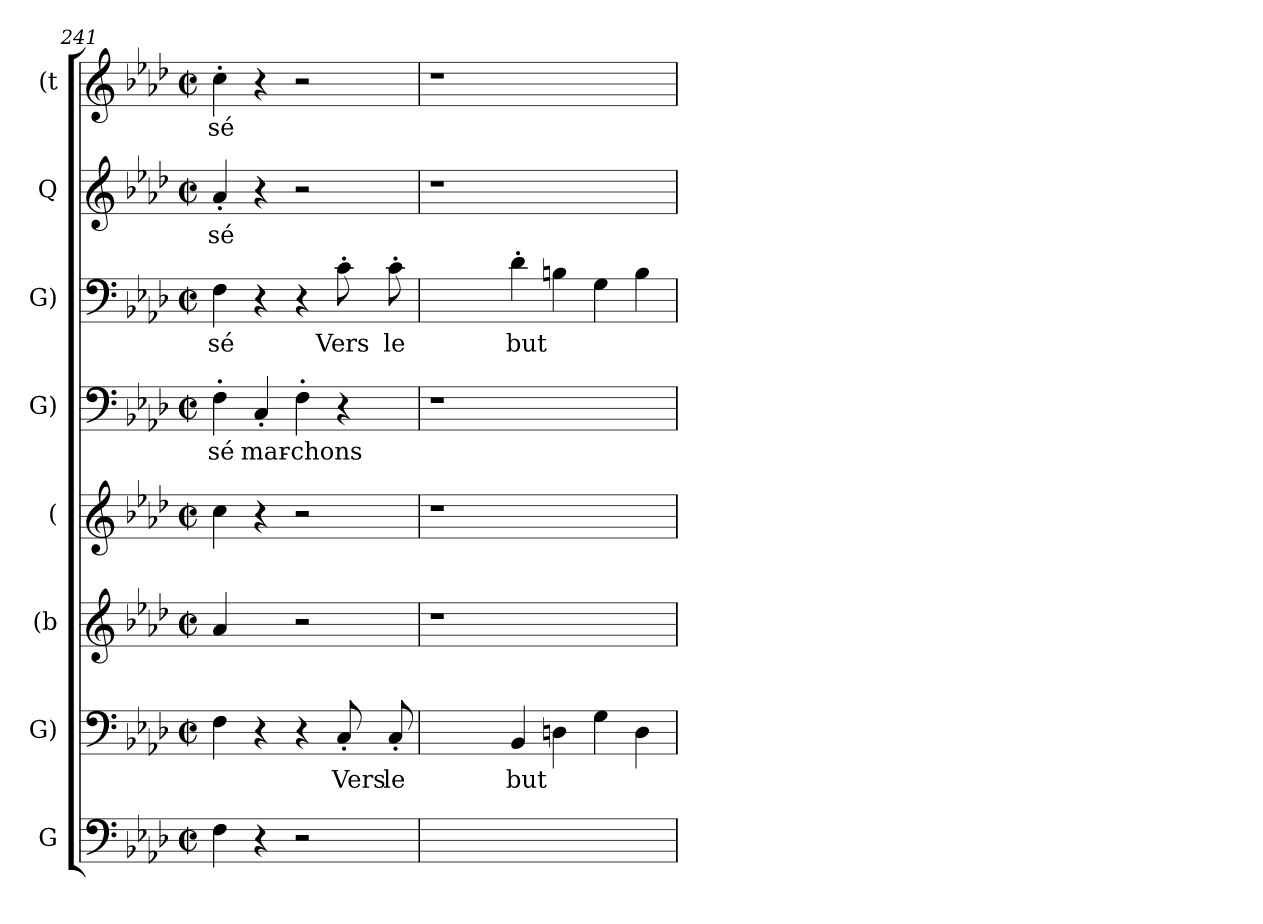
**kern	**kern	**text	**kern	**kern	**kern	**text	**kern	**text	**kern	**text	**kern	**text
*part8	*part7	*part7	*part6	*part5	*part4	*part4	*part3	*part3	*part2	*part2	*part1	*part1
*staff8	*staff7	*staff7	*staff6	*staff5	*staff4	*staff4	*staff3	*staff3	*staff2	*staff2	*staff1	*staff1
*I"G	*I"G)	*	*I"(b	*I"(	*I"G)	*	*I"G)	*	*I"Q	*	*I"(t	*
*clefF4	*clefF4	*	*clefG2	*clefG2	*clefF4	*	*clefF4	*	*clefG2	*	*clefG2	*
*k[b-e-a-d-]	*k[b-e-a-d-]	*	*k[b-e-a-d-]	*k[b-e-a-d-]	*k[b-e-a-d-]	*	*k[b-e-a-d-]	*	*k[b-e-a-d-]	*	*k[b-e-a-d-]	*
*M2/2	*M2/2	*	*M2/2	*M2/2	*M2/2	*	*M2/2	*	*M2/2	*	*M2/2	*
*met(c|)	*met(c|)	*	*met(c|)	*met(c|)	*met(c|)	*	*met(c|)	*	*met(c|)	*	*met(c|)	*
=241	=241	=241	=241	=241	=241	=241	=241	=241	=241	=241	=241	=241
4Fi\	4Fi\	.	4a-i/	4cci\	4F'>i\	sé	4Fi\	sé	4a-'<i/	sé	4cc'>i\	sé
4r	4r	.	4ryy	4r	4C'<i/	mar-	4r	.	4r	.	4r	.
2r	4r	.	2r	2r	4F'>i\	chons	4r	.	2r	.	2r	.
.	8C'<i/	Vers	.	.	4r	.	8c'>i\	Vers	.	.	.	.
.	8C'<i/	le	.	.	.	.	8c'>i\	le	.	.	.	.
=242	=242	=242	=242	=242	=242	=242	=242	=242	=242	=242	=242	=242
1ryy	2.ryy	.	1r	1r	1r	.	2.ryy	.	1r	.	1r	.
.	4BB-i/	but	.	.	.	.	4d-'>i\	but	.	.	.	.
2.ryy	4Dj\	.	2.ryy	2.ryy	2.ryy	.	4Bj\	.	2.ryy	.	2.ryy	.
.	4Gj\	.	.	.	.	.	4Gj\	.	.	.	.	.
.	4Dj\	.	.	.	.	.	4Bj\	.	.	.	.	.
=	=	=	=	=	=	=	=	=	=	=	=	=
*-	*-	*-	*-	*-	*-	*-	*-	*-	*-	*-	*-	*-
